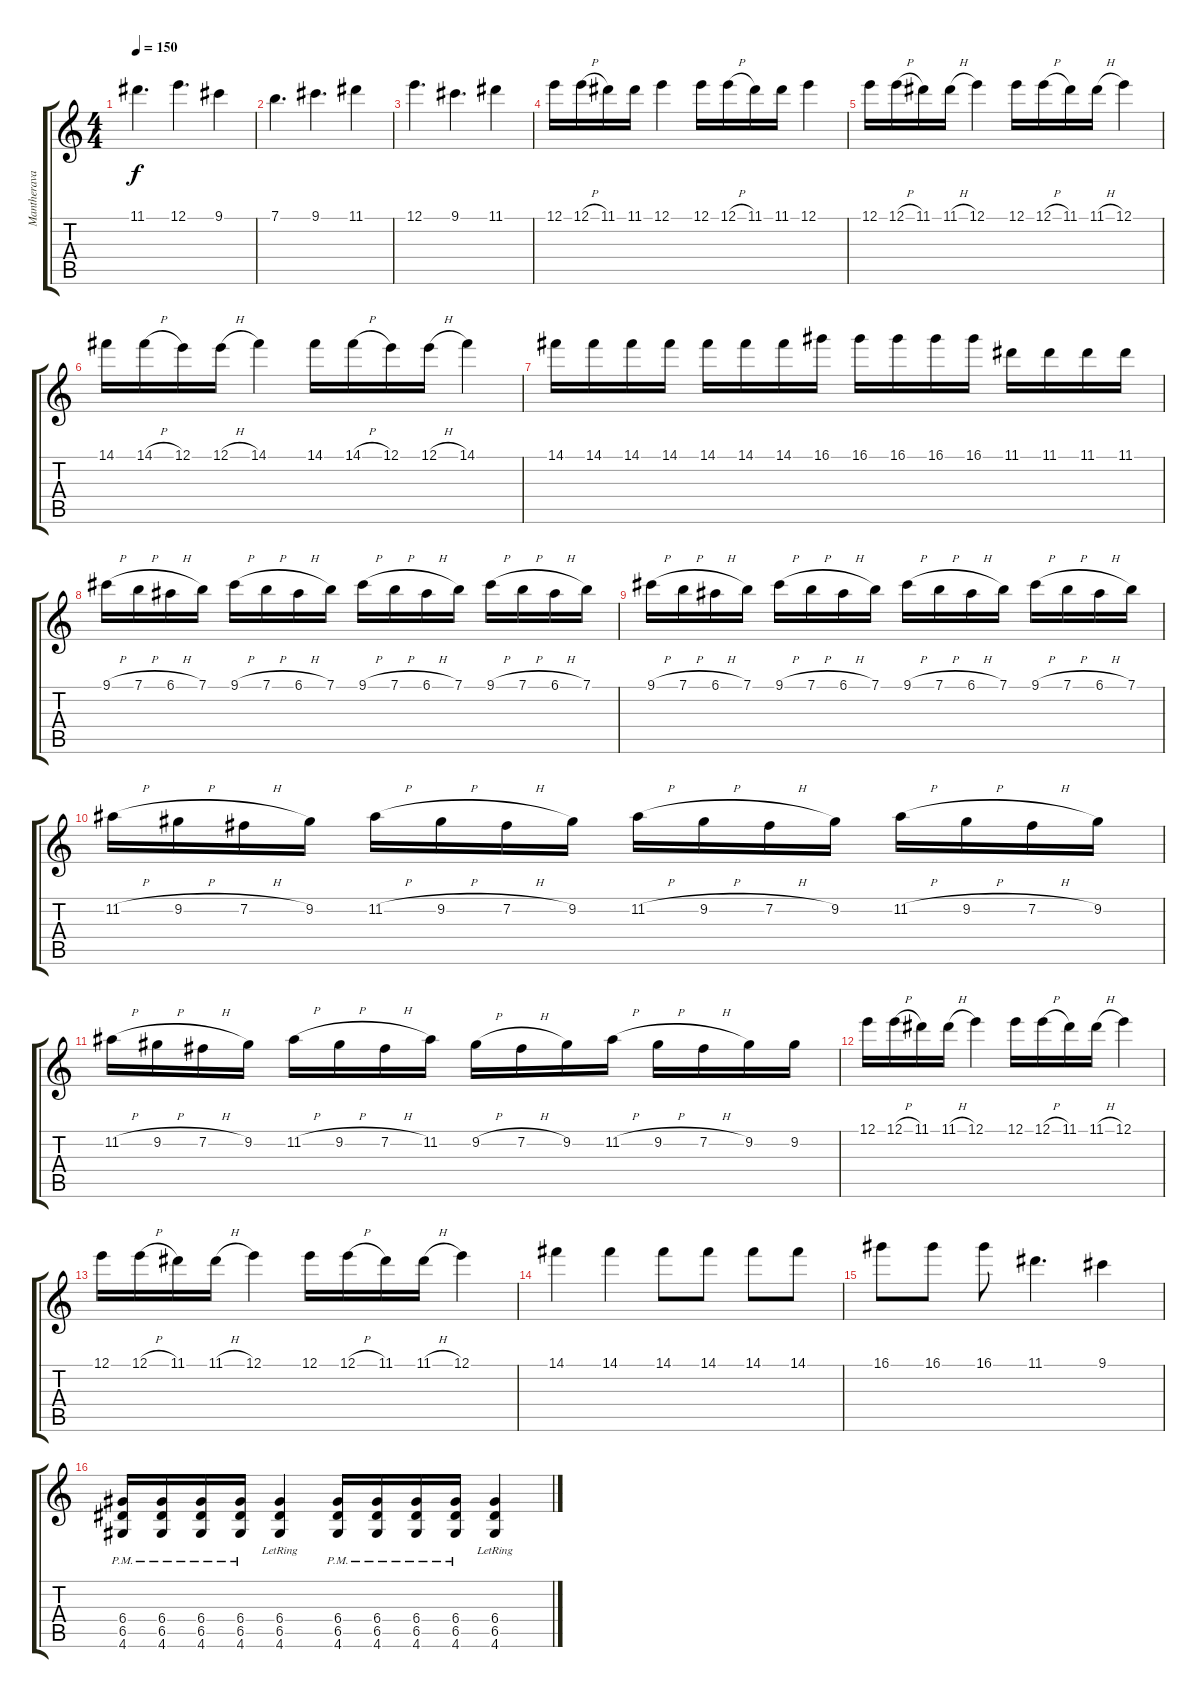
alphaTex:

\track ("Mantheravathee" "Mantherava") {instrument distortionguitar}
\staff {score tabs}
\tuning (E4 B3 G3 D3 A2 E2) {hide}
\ts (4 4)
\tempo 150
\clef g2
\ks c
11.1.4{d dy f} 12.1.4{d} 9.1.4 |
7.1.4{d} 9.1.4{d} 11.1.4 |
12.1.4{d} 9.1.4{d} 11.1.4 |
12.1.16 12.1{h}.16 11.1.16 11.1.16 12.1.4 12.1.16 12.1{h}.16 11.1.16 11.1.16 12.1.4 |
12.1.16 12.1{h}.16 11.1.16 11.1{h}.16 12.1.4 12.1.16 12.1{h}.16 11.1.16 11.1{h}.16 12.1.4 |
14.1.16 14.1{h}.16 12.1.16 12.1{h}.16 14.1.4 14.1.16 14.1{h}.16 12.1.16 12.1{h}.16 14.1.4 |
14.1.16 14.1.16 14.1.16 14.1.16 14.1.16 14.1.16 14.1.16 16.1.16 16.1.16 16.1.16 16.1.16 16.1.16 11.1.16 11.1.16 11.1.16 11.1.16 |
9.1{h}.16 7.1{h}.16 6.1{h}.16 7.1.16 9.1{h}.16 7.1{h}.16 6.1{h}.16 7.1.16 9.1{h}.16 7.1{h}.16 6.1{h}.16 7.1.16 9.1{h}.16 7.1{h}.16 6.1{h}.16 7.1.16 |
9.1{h}.16 7.1{h}.16 6.1{h}.16 7.1.16 9.1{h}.16 7.1{h}.16 6.1{h}.16 7.1.16 9.1{h}.16 7.1{h}.16 6.1{h}.16 7.1.16 9.1{h}.16 7.1{h}.16 6.1{h}.16 7.1.16 |
11.2{h}.16 9.2{h}.16 7.2{h}.16 9.2.16 11.2{h}.16 9.2{h}.16 7.2{h}.16 9.2.16 11.2{h}.16 9.2{h}.16 7.2{h}.16 9.2.16 11.2{h}.16 9.2{h}.16 7.2{h}.16 9.2.16 |
11.2{h}.16 9.2{h}.16 7.2{h}.16 9.2.16 11.2{h}.16 9.2{h}.16 7.2{h}.16 11.2.16 9.2{h}.16 7.2{h}.16 9.2.16 11.2{h}.16 9.2{h}.16 7.2{h}.16 9.2.16 9.2.16 |
12.1.16 12.1{h}.16 11.1.16 11.1{h}.16 12.1.4 12.1.16 12.1{h}.16 11.1.16 11.1{h}.16 12.1.4 |
12.1.16 12.1{h}.16 11.1.16 11.1{h}.16 12.1.4 12.1.16 12.1{h}.16 11.1.16 11.1{h}.16 12.1.4 |
14.1.4 14.1.4 14.1.8 14.1.8 14.1.8 14.1.8 |
16.1.8 16.1.8 16.1.8 11.1.4{d} 9.1.4 |
(6.4{pm} 6.5{pm} 4.6).16 (6.4{pm} 6.5{pm} 4.6).16 (6.4{pm} 6.5{pm} 4.6).16 (6.4{pm} 6.5{pm} 4.6).16 (6.4 6.5{lr} 4.6).4 (6.4{pm} 6.5{pm} 4.6).16 (6.4{pm} 6.5{pm} 4.6).16 (6.4{pm} 6.5{pm} 4.6).16 (6.4{pm} 6.5{pm} 4.6).16 (6.4 6.5{lr} 4.6).4
